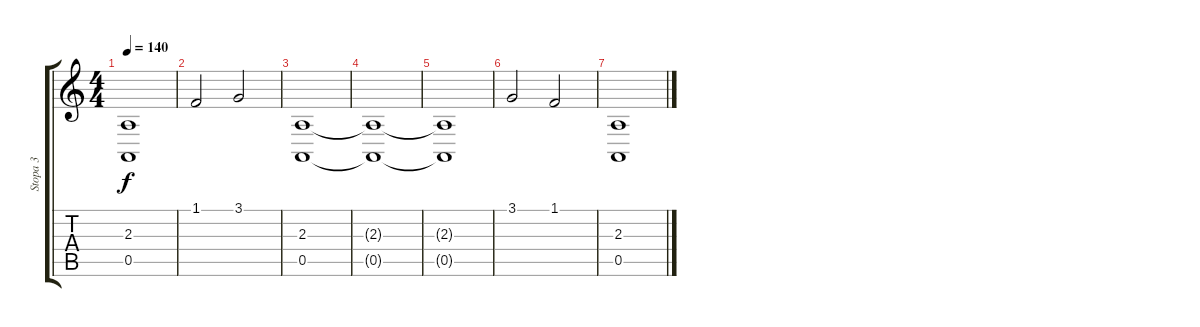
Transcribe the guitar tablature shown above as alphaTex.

\track ("Stopa 3" "Stopa 3") {instrument fx7echoes}
\staff {score tabs}
\tuning (E4 B3 G3 D3 A2 E2) {hide}
\ts (4 4)
\tempo 140
\clef g2
\ks c
(2.3{t} 0.5{t}).1{dy f} |
1.1.2 3.1.2 |
(2.3 0.5).1 |
(2.3{t} 0.5{t}).1 |
(2.3{t} 0.5{t}).1 |
3.1.2 1.1.2 |
(2.3 0.5).1
